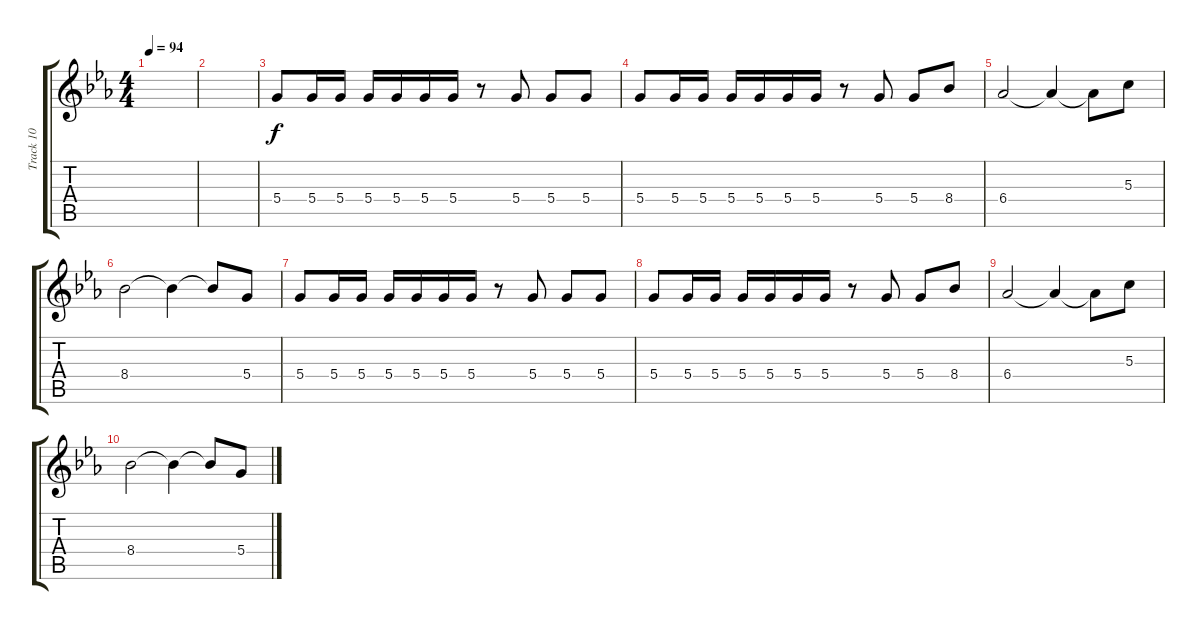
\track ("Track 10" "Track 10") {instrument distortionguitar}
\staff {score tabs}
\tuning (E4 B3 G3 D3 A2 E2) {hide}
\ts (4 4)
\tempo 94
\clef g2
\ks eb
|
|
5.4.8{dy f} 5.4.16 5.4.16 5.4.16 5.4.16 5.4.16 5.4.16 r.8 5.4.8 5.4.8 5.4.8 |
5.4.8 5.4.16 5.4.16 5.4.16 5.4.16 5.4.16 5.4.16 r.8 5.4.8 5.4.8 8.4.8 |
6.4.2 6.4{t}.4 6.4{t}.8 5.3.8 |
8.4.2 8.4{t}.4 8.4{t}.8 5.4.8 |
5.4.8 5.4.16 5.4.16 5.4.16 5.4.16 5.4.16 5.4.16 r.8 5.4.8 5.4.8 5.4.8 |
5.4.8 5.4.16 5.4.16 5.4.16 5.4.16 5.4.16 5.4.16 r.8 5.4.8 5.4.8 8.4.8 |
6.4.2 6.4{t}.4 6.4{t}.8 5.3.8 |
8.4.2 8.4{t}.4 8.4{t}.8 5.4.8
